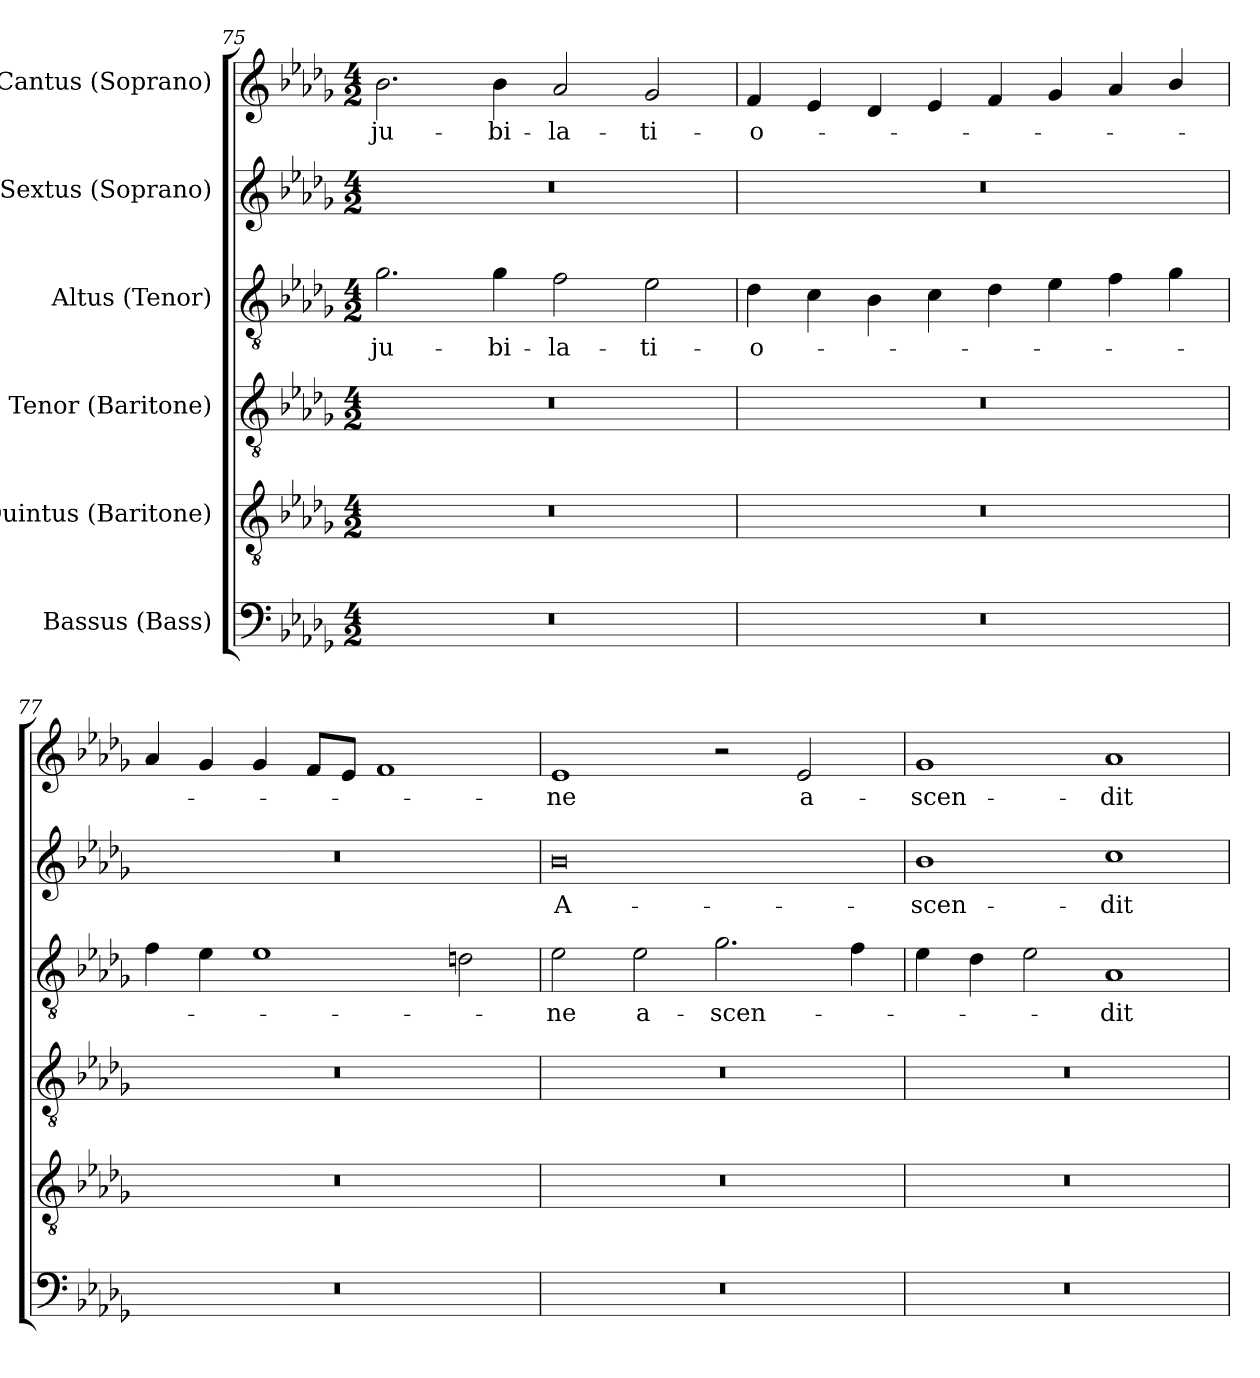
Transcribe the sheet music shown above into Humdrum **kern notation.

**kern	**kern	**kern	**kern	**text	**kern	**text	**kern	**text
*part6	*part5	*part4	*part3	*part3	*part2	*part2	*part1	*part1
*staff6	*staff5	*staff4	*staff3	*staff3	*staff2	*staff2	*staff1	*staff1
*I"Bassus (Bass)	*I"Quintus (Baritone)	*I"Tenor (Baritone)	*I"Altus (Tenor)	*	*I"Sextus (Soprano)	*	*I"Cantus (Soprano)	*
*clefF4	*clefGv2	*clefGv2	*clefGv2	*	*clefG2	*	*clefG2	*
*	*ITrd7c12	*ITrd7c12	*ITrd7c12	*	*	*	*	*
*k[b-e-a-d-g-]	*k[b-e-a-d-g-]	*k[b-e-a-d-g-]	*k[b-e-a-d-g-]	*	*k[b-e-a-d-g-]	*	*k[b-e-a-d-g-]	*
*D-:	*D-:	*D-:	*D-:	*	*D-:	*	*D-:	*
*M4/2	*M4/2	*M4/2	*M4/2	*	*M4/2	*	*M4/2	*
=75	=75	=75	=75	=75	=75	=75	=75	=75
!LO:N:vis=1	!LO:N:vis=1	!LO:N:vis=1	!	!	!	!	!	!
!	!	!	!	!LO:LY:b:color=#000000	!LO:N:vis=1	!	!	!
!	!	!	!	!	!	!	!	!LO:LY:b:color=#000000
0r	0r	0r	2.G-i\	ju-	0r	.	2.b-i\	ju-
!	!	!	!	!LO:LY:b:color=#000000	!	!	!	!
!	!	!	!	!	!	!	!	!LO:LY:b:color=#000000
.	.	.	4G-i\	-bi-	.	.	4b-i\	-bi-
!	!	!	!	!LO:LY:b:color=#000000	!	!	!	!
!	!	!	!	!	!	!	!	!LO:LY:b:color=#000000
.	.	.	2Fi\	-la-	.	.	2a-i/	-la-
!	!	!	!	!LO:LY:b:color=#000000	!	!	!	!
!	!	!	!	!	!	!	!	!LO:LY:b:color=#000000
.	.	.	2E-i\	-ti-	.	.	2g-i/	-ti-
=76	=76	=76	=76	=76	=76	=76	=76	=76
!LO:N:vis=1	!LO:N:vis=1	!LO:N:vis=1	!	!	!	!	!	!
!	!	!	!	!LO:LY:b:color=#000000	!LO:N:vis=1	!	!	!
!	!	!	!	!	!	!	!	!LO:LY:b:color=#000000
0r	0r	0r	4D-i\	-o-	0r	.	4fi/	-o-
.	.	.	4Ci\	.	.	.	4e-i/	.
.	.	.	4BB-i\	.	.	.	4d-i/	.
.	.	.	4Ci\	.	.	.	4e-i/	.
.	.	.	4D-i\	.	.	.	4fi/	.
.	.	.	4E-i\	.	.	.	4g-i/	.
.	.	.	4Fi\	.	.	.	4a-i/	.
.	.	.	4G-i\	.	.	.	4b-i/	.
=77	=77	=77	=77	=77	=77	=77	=77	=77
!LO:N:vis=1	!LO:N:vis=1	!LO:N:vis=1	!	!	!LO:N:vis=1	!	!	!
0r	0r	0r	4Fi\	.	0r	.	4a-i/	.
.	.	.	4E-i\	.	.	.	4g-i/	.
.	.	.	1E-i	.	.	.	4g-i/	.
.	.	.	.	.	.	.	8fi/L	.
.	.	.	.	.	.	.	8e-i/J	.
.	.	.	.	.	.	.	1fi	.
.	.	.	2Dni\	.	.	.	.	.
!!LO:LB:g=z
=78	=78	=78	=78	=78	=78	=78	=78	=78
!LO:N:vis=1	!LO:N:vis=1	!LO:N:vis=1	!	!	!	!	!	!
!	!	!	!	!LO:LY:b:color=#000000	!	!	!	!
!	!	!	!	!	!	!LO:LY:b:color=#000000	!	!
!	!	!	!	!	!	!	!	!LO:LY:b:color=#000000
0r	0r	0r	2E-i\	-ne	0b-i	A-	1e-i	-ne
!	!	!	!	!LO:LY:b:color=#000000	!	!	!	!
.	.	.	2E-i\	a-	.	.	.	.
!	!	!	!	!LO:LY:b:color=#000000	!	!	!	!
.	.	.	2.G-i\	-scen-	.	.	2r	.
!	!	!	!	!	!	!	!	!LO:LY:b:color=#000000
.	.	.	.	.	.	.	2e-i/	a-
.	.	.	4Fi\	.	.	.	.	.
=79	=79	=79	=79	=79	=79	=79	=79	=79
!LO:N:vis=1	!LO:N:vis=1	!LO:N:vis=1	!	!	!	!	!	!
!	!	!	!	!	!	!LO:LY:b:color=#000000	!	!
!	!	!	!	!	!	!	!	!LO:LY:b:color=#000000
0r	0r	0r	4E-i\	.	1b-i	-scen-	1g-i	-scen-
.	.	.	4D-i\	.	.	.	.	.
.	.	.	2E-i\	.	.	.	.	.
!	!	!	!	!LO:LY:b:color=#000000	!	!	!	!
!	!	!	!	!	!	!LO:LY:b:color=#000000	!	!
!	!	!	!	!	!	!	!	!LO:LY:b:color=#000000
.	.	.	1AA-i	-dit	1cci	-dit	1a-i	-dit
=	=	=	=	=	=	=	=	=
*-	*-	*-	*-	*-	*-	*-	*-	*-
